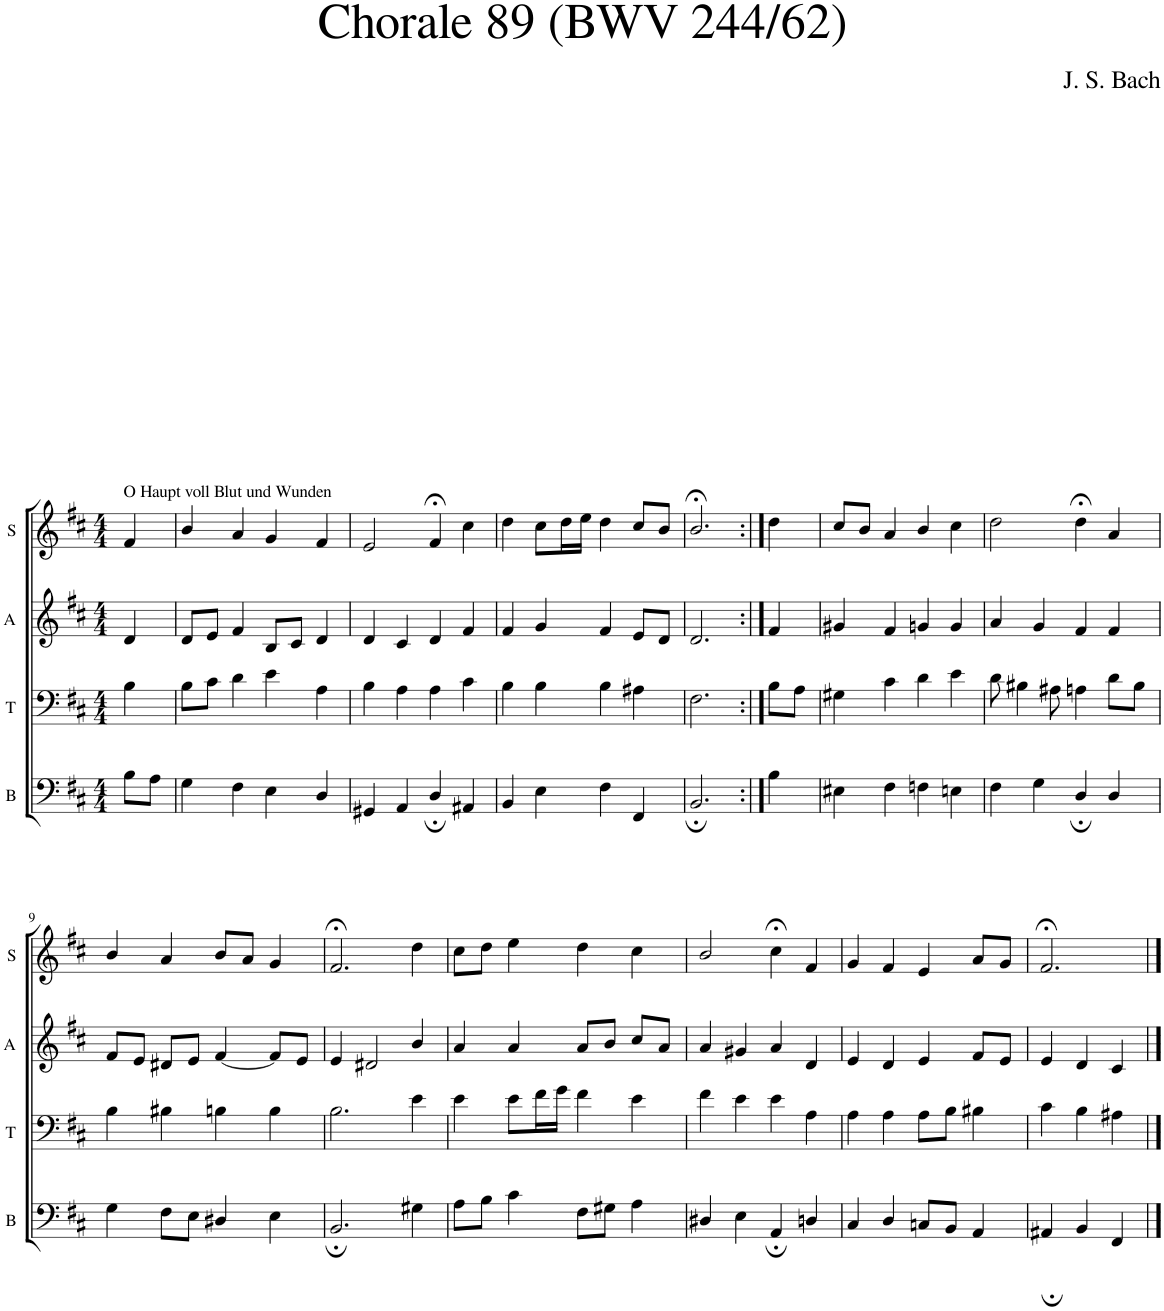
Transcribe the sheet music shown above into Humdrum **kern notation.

**kern	**kern	**kern	**kern
*part4	*part3	*part2	*part1
*staff4	*staff3	*staff2	*staff1
*I"B	*I"T	*I"A	*I"S
*I'B	*I'T	*I'A	*I'S
*clefF4	*clefF4	*clefG2	*clefG2
*k[f#c#]	*k[f#c#]	*k[f#c#]	*k[f#c#]
*M4/4	*M4/4	*M4/4	*M4/4
=1	=1	=1	=1
!	!	!	!LO:TX:a:t=O Haupt voll Blut und Wunden
8B\L	4B\	4d/	4f#/
8A\J	.	.	.
=2	=2	=2	=2
4G\	8B\L	8d/L	4b/
.	8c#\J	8e/J	.
4F#\	4d\	4f#/	4a/
4E\	4e\	8B/L	4g/
.	.	8c#/J	.
4D/	4A\	4d/	4f#/
=3	=3	=3	=3
4GG#X/	4B\	4d/	2e/
4AA/	4A\	4c#/	.
4D;/	4A\	4d/	4f#;</
4AA#X/	4c#\	4f#/	4cc#\
=4	=4	=4	=4
4BB/	4B\	4f#/	4dd\
4E\	4B\	4g/	8cc#\L
.	.	.	16dd\L
.	.	.	16ee\JJ
4F#\	4B\	4f#/	4dd\
4FF#/	4A#X\	8e/L	8cc#/L
.	.	8d/J	8b/J
=5	=5	=5	=5
2.BB;/	2.F#\	2.d/	2.b;</
=6:|!	=6:|!	=6:|!	=6:|!
4B\	8B\L	4f#/	4dd\
.	8A\J	.	.
=7	=7	=7	=7
4E#X\	4G#X\	4g#X/	8cc#/L
.	.	.	8b/J
4F#\	4c#\	4f#/	4a/
4Fn\	4d\	4gn/	4b/
4En\	4e\	4g/	4cc#\
=8	=8	=8	=8
4F#\	8d\	4a/	2dd\
.	4B#X\	.	.
4G\	.	4g/	.
.	8A#X\	.	.
4D;/	4An\	4f#/	4dd;<\
4D/	8d\L	4f#/	4a/
.	8B#\J	.	.
!!LO:LB:g=z
=9	=9	=9	=9
4G\	4B\	8f#/L	4b/
.	.	8e/J	.
8F#\L	4B#X\	8d#X/L	4a/
8E\J	.	8e/J	.
4D#X/	4Bn\	[4f#/	8b/L
.	.	.	8a/J
4E\	4B\	8f#/L]	4g/
.	.	8e/J	.
=10	=10	=10	=10
2.BB;/	2.B\	4e/	2.f#;</
.	.	2d#X/	.
4G#X\	4e\	4b/	4dd\
=11	=11	=11	=11
8A\L	4e\	4a/	8cc#\L
8B\J	.	.	8dd\J
4c#\	8e\L	4a/	4ee\
.	16f#\L	.	.
.	16g\JJ	.	.
8F#\L	4f#\	8a/L	4dd\
8G#X\J	.	8b/J	.
4A\	4e\	8cc#/L	4cc#\
.	.	8a/J	.
=12	=12	=12	=12
4D#X/	4f#\	4a/	2b/
4E\	4e\	4g#X/	.
4AA;/	4e\	4a/	4cc#;<\
4Dn/	4A\	4d/	4f#/
=13	=13	=13	=13
4C#/	4A\	4e/	4g/
4D/	4A\	4d/	4f#/
8Cn/L	8A\L	4e/	4e/
8BB/J	8B\J	.	.
4AA/	4B#X\	8f#/L	8a/L
.	.	8e/J	8g/J
=14	=14	=14	=14
4AA#X;/	4c#\	4e/	2.f#;</
4BB/	4B\	4d/	.
4FF#/	4A#X\	4c#/	.
==	==	==	==
*-	*-	*-	*-
